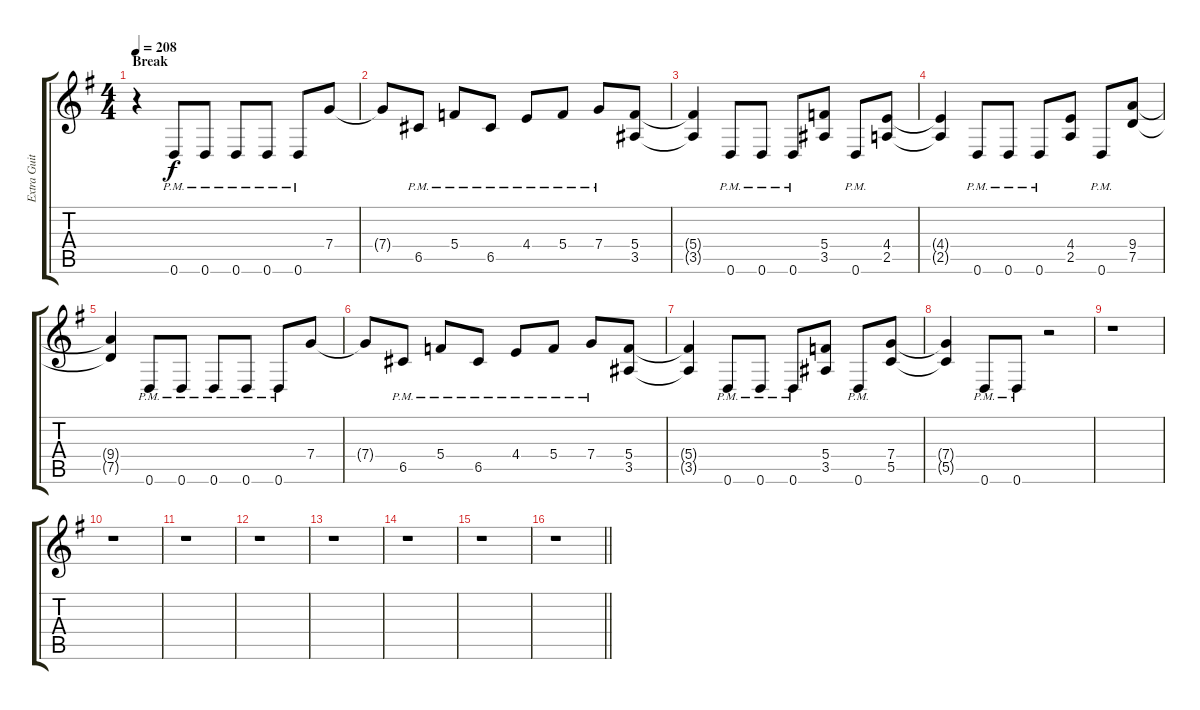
\track ("Extra Guitar" "Extra Guit") {instrument distortionguitar}
\staff {score tabs}
\tuning (D4 A3 F3 C3 G2 D2) {hide}
\ts (4 4)
\section ("" "Break")
\tempo 208
\clef g2
\ks g
r.4{dy f balance 12} 0.6{pm}.8 0.6{pm}.8 0.6{pm}.8 0.6{pm}.8 0.6{pm}.8 7.4.8 |
7.4{t}.8 6.5{pm}.8 5.4{pm}.8 6.5{pm}.8 4.4{pm}.8 5.4{pm}.8 7.4{pm}.8 (5.4 3.5).8 |
(5.4{t} 3.5{t}).4 0.6{pm}.8 0.6{pm}.8 0.6{pm}.8 (5.4 3.5).8 0.6{pm}.8 (4.4 2.5).8 |
(4.4{t} 2.5{t}).4 0.6{pm}.8 0.6{pm}.8 0.6{pm}.8 (4.4 2.5).8 0.6{pm}.8 (9.4 7.5).8 |
(9.4{t} 7.5{t}).4 0.6{pm}.8 0.6{pm}.8 0.6{pm}.8 0.6{pm}.8 0.6{pm}.8 7.4.8 |
7.4{t}.8 6.5{pm}.8 5.4{pm}.8 6.5{pm}.8 4.4{pm}.8 5.4{pm}.8 7.4{pm}.8 (5.4 3.5).8 |
(5.4{t} 3.5{t}).4 0.6{pm}.8 0.6{pm}.8 0.6{pm}.8 (5.4 3.5).8 0.6{pm}.8 (7.4 5.5).8 |
(7.4{t} 5.5{t}).4 0.6{pm}.8 0.6{pm}.8 r.2 |
r.1 |
r.1 |
r.1 |
r.1 |
r.1 |
r.1 |
r.1 |
\barLineRight lightlight
r.1
